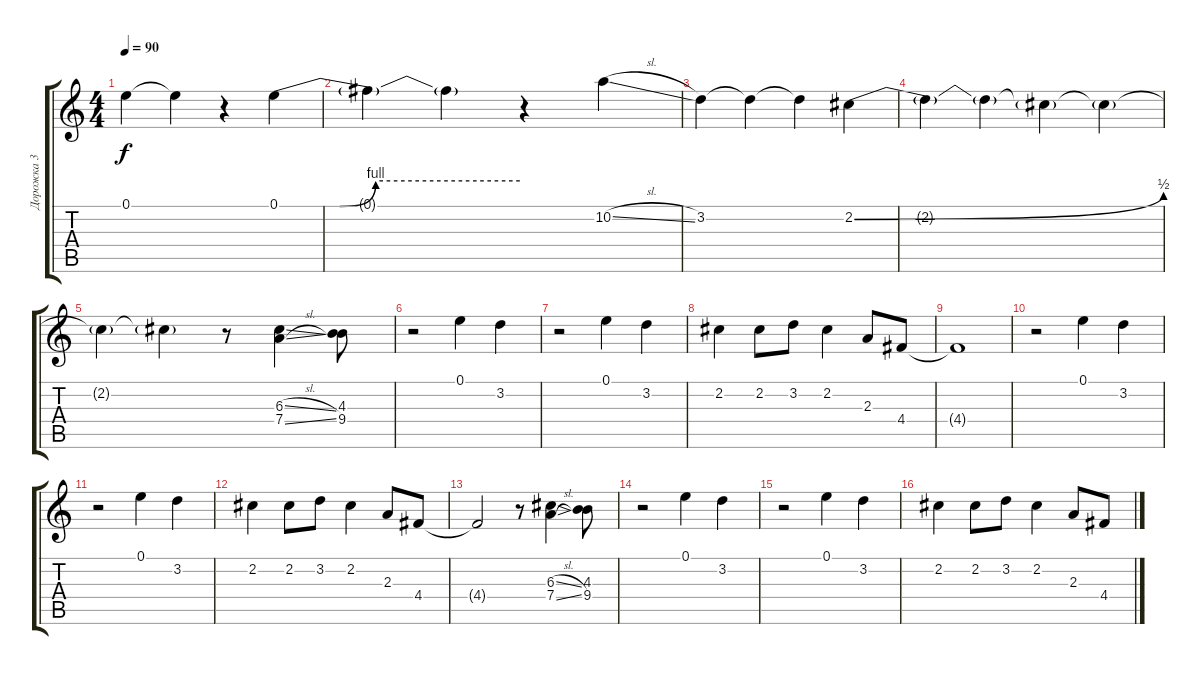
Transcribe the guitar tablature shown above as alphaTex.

\track ("Дорожка 3" "Дорожка 3") {instrument electricguitarclean}
\staff {score tabs}
\tuning (E4 B3 G3 D3 A2 E2) {hide}
\ts (4 4)
\tempo 90
\clef g2
\ks c
0.1{t}.4{dy f} 0.1{t}.4 r.4 0.1{be (custom 0 0 15 0 24 4 60 4)}.4 |
0.1{t}.4 0.1{t}.4 r.4 10.2{sl}.4 |
3.2.4 3.2{t}.4 3.2{t}.4 2.2{be (bend 0 0 60 2)}.4 |
2.2{t}.4 2.2{t}.4 2.2{t}.4 2.2{t}.4 |
2.2{t}.4 2.2{t}.4 r.8 (6.3{sl} 7.4{sl}).4 (4.3 9.4).8 |
r.2 0.1.4 3.2.4 |
r.2 0.1.4 3.2.4 |
2.2.4 2.2.8 3.2.8 2.2.4 2.3.8 4.4.8 |
4.4{t}.1 |
r.2 0.1.4 3.2.4 |
r.2 0.1.4 3.2.4 |
2.2.4 2.2.8 3.2.8 2.2.4 2.3.8 4.4.8 |
4.4{t}.2 r.8 (6.3{sl} 7.4{sl}).4 (4.3 9.4).8 |
r.2 0.1.4 3.2.4 |
r.2 0.1.4 3.2.4 |
2.2.4 2.2.8 3.2.8 2.2.4 2.3.8 4.4.8
